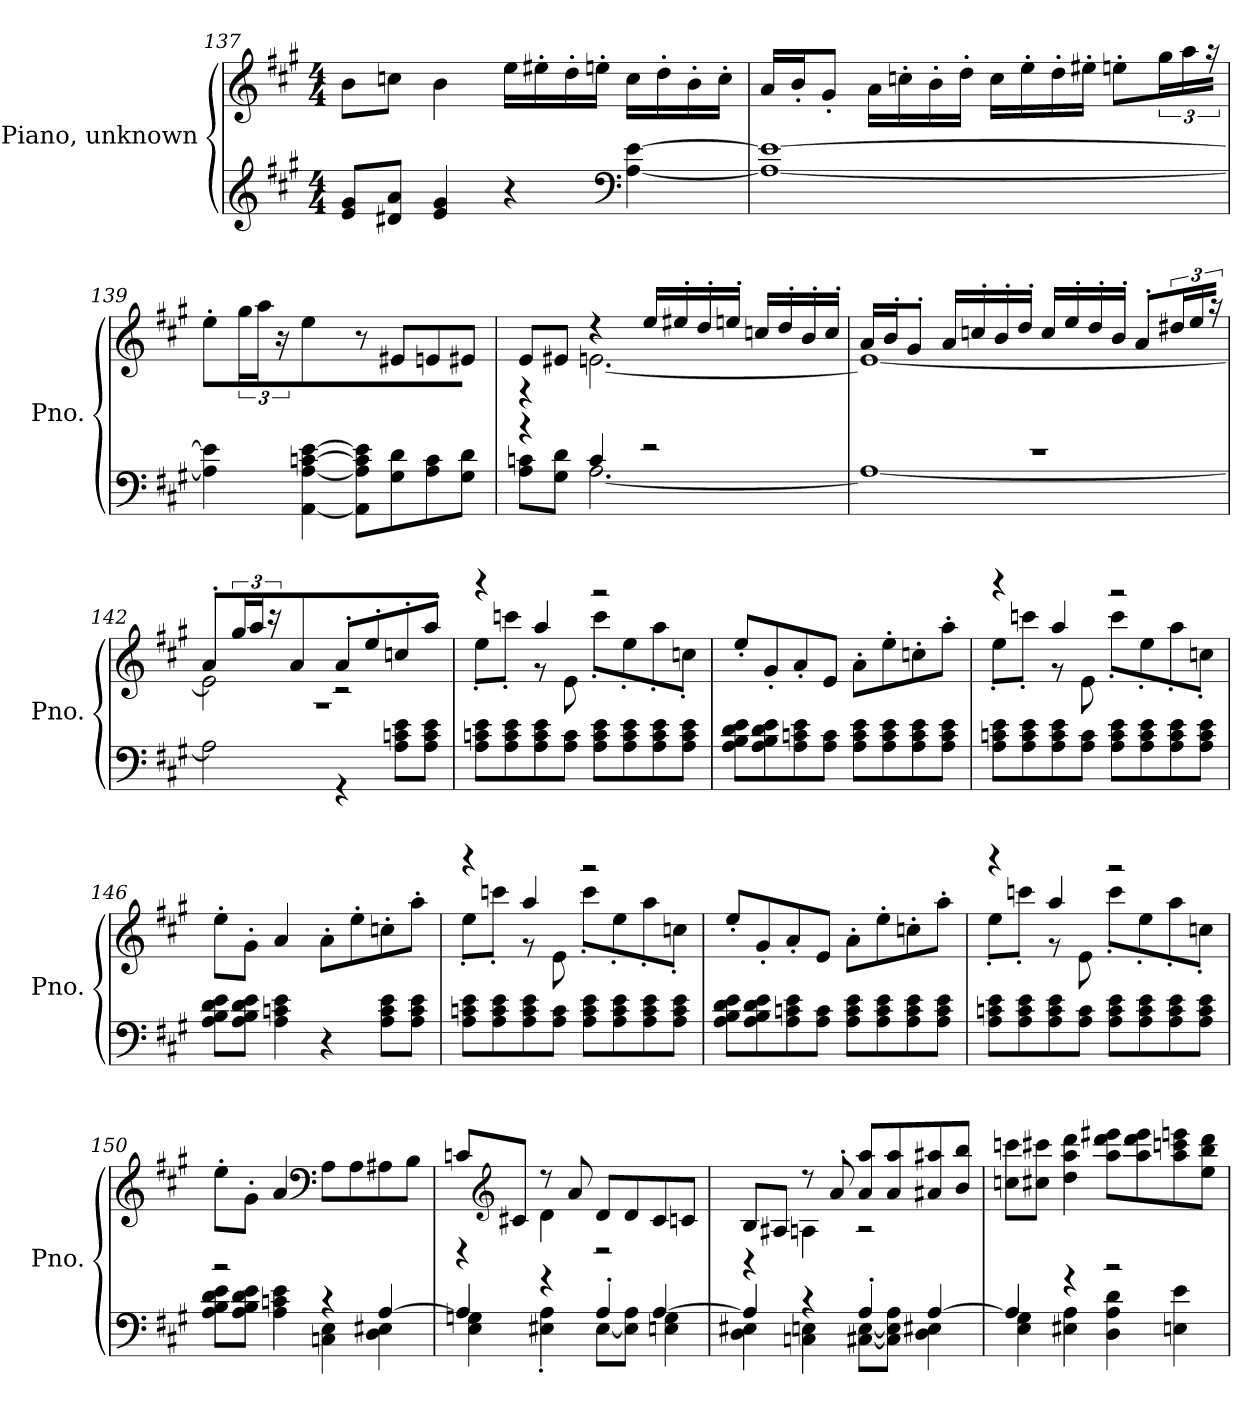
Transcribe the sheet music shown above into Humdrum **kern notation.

**kern	**kern
*part1	*part1
*staff2	*staff1
*I"Piano, unknown	*
*I'Pno.	*
*clefG2	*clefG2
*k[f#c#g#]	*k[f#c#g#]
*M4/4	*M4/4
=137	=137
8e/ 8g#/L	8b\L
8d#X/ 8a/J	8ccn\J
4e/ 4g#/	4b\
4r	16ee\LL
.	16ee#X'\
.	16dd'\
.	16een'\JJ
*clefF4	*
[4A\ [4e\	16cc\LL
.	16dd'\
.	16b'\
.	16cc'\JJ
!!LO:LB:g=z
=138	=138
1A_ 1e_	16a/LL
.	16b'/J
.	8g#'/J
.	16a\LL
.	16ccn'\
.	16b'\
.	16dd'\JJ
.	16cc\LL
.	16ee'\
.	16dd'\
.	16ee#X'\JJ
.	8een'\L
.	24gg#\L
.	24aa\JJ
.	24r
=139	=139
4A\] 4e\]	8ee'\L
.	24gg#\L
.	24aa\JJ
.	24r
[4AA\ [4A\ [4cn\ [4e\	4ee\
8AA\] 8A\] 8c\] 8e\]L	8r
8G#\ 8d\	8e#X/L
8A\ 8c\	8en/
8G#\ 8d\J	8e#X/J
=140	=140
*^	*^
4r	8A\ 8cn\L	8e/L	4r
.	8G#\ 8d\J	8e#X/J	.
4c/	[2.A\	4r	[2.en\
2r	.	16ee/LL	.
.	.	16ee#X'/	.
.	.	16dd'/	.
.	.	16een'/JJ	.
.	.	16ccn/LL	.
.	.	16dd'/	.
.	.	16b'/	.
.	.	16cc'/JJ	.
!!LO:LB:g=z	!!
=141	=141	=141	=141
1r	1A_	16a/LL	1e_
.	.	16b'/J	.
.	.	8g#'/J	.
.	.	16a/LL	.
.	.	16ccn'/	.
.	.	16b'/	.
.	.	16dd'/JJ	.
.	.	16cc/LL	.
.	.	16ee'/	.
.	.	16dd'/	.
.	.	16b'/JJ	.
.	.	8a'/L	.
.	.	24dd#X/L	.
.	.	24ee/JJ	.
.	.	24r	.
=142	=142	=142	=142
1r	2A\]	8a'/L	2e\]
.	.	24gg#/L	.
.	.	24aa/JJ	.
.	.	24r	.
.	.	4a/	.
.	4r	8a'/L	2r
.	.	8ee'/	.
.	8A\ 8cn\ 8e\L	8ccn'/	.
.	8A\ 8c\ 8e\J	8aa'/J	.
*v	*v	*	*
=143	=143	=143
8A\ 8cn\ 8e\L	4r	8ee'\L
8A\ 8c\ 8e\	.	8cccn'\J
8A\ 8c\ 8e\	4aa/	8r
8A\ 8c\J	.	8e\
8A\ 8c\ 8e\L	2r	8ccc'\L
8A\ 8c\ 8e\	.	8ee'\
8A\ 8c\ 8e\	.	8aa'\
8A\ 8c\ 8e\J	.	8ccn'\J
*	*v	*v
!!LO:LB:g=z
=144	=144
8A\ 8B\ 8d\ 8e\L	8ee'/L
8A\ 8B\ 8d\ 8e\	8g#'/
8A\ 8cn\ 8e\	8a'/
8A\ 8c\J	8e/J
8A\ 8c\ 8e\L	8a'\L
8A\ 8c\ 8e\	8ee'\
8A\ 8c\ 8e\	8ccn'\
8A\ 8c\ 8e\J	8aa'\J
=145	=145
*	*^
8A\ 8cn\ 8e\L	4r	8ee'\L
8A\ 8c\ 8e\	.	8cccn'\J
8A\ 8c\ 8e\	4aa/	8r
8A\ 8c\J	.	8e\
8A\ 8c\ 8e\L	2r	8ccc'\L
8A\ 8c\ 8e\	.	8ee'\
8A\ 8c\ 8e\	.	8aa'\
8A\ 8c\ 8e\J	.	8ccn'\J
*	*v	*v
=146	=146
8A\ 8B\ 8d\ 8e\L	8ee'\L
8A\ 8B\ 8d\ 8e\J	8g#'\J
4A\ 4cn\ 4e\	4a/
4r	8a'\L
.	8ee'\
8A\ 8c\ 8e\L	8ccn'\
8A\ 8c\ 8e\J	8aa'\J
!!LO:LB:g=z
=147	=147
*	*^
8A\ 8cn\ 8e\L	4r	8ee'\L
8A\ 8c\ 8e\	.	8cccn'\J
8A\ 8c\ 8e\	4aa/	8r
8A\ 8c\J	.	8e\
8A\ 8c\ 8e\L	2r	8ccc'\L
8A\ 8c\ 8e\	.	8ee'\
8A\ 8c\ 8e\	.	8aa'\
8A\ 8c\ 8e\J	.	8ccn'\J
*	*v	*v
=148	=148
8A\ 8B\ 8d\ 8e\L	8ee'/L
8A\ 8B\ 8d\ 8e\	8g#'/
8A\ 8cn\ 8e\	8a'/
8A\ 8c\J	8e/J
8A\ 8c\ 8e\L	8a'\L
8A\ 8c\ 8e\	8ee'\
8A\ 8c\ 8e\	8ccn'\
8A\ 8c\ 8e\J	8aa'\J
=149	=149
*	*^
8A\ 8cn\ 8e\L	4r	8ee'\L
8A\ 8c\ 8e\	.	8cccn'\J
8A\ 8c\ 8e\	4aa/	8r
8A\ 8c\J	.	8e\
8A\ 8c\ 8e\L	2r	8ccc'\L
8A\ 8c\ 8e\	.	8ee'\
8A\ 8c\ 8e\	.	8aa'\
8A\ 8c\ 8e\J	.	8ccn'\J
*	*v	*v
!!LO:LB:g=z
=150	=150
*^	*
2r	8A\ 8B\ 8d\ 8e\L	8ee'\L
.	8A\ 8B\ 8d\ 8e\J	8g#'\J
.	4A\ 4cn\ 4e\	4a/
*	*	*clefF4
4r	4Cn\ 4E\	8A\L
.	.	8A\
[4A/	4D\ 4E#X\	8A#X\
.	.	8B\J
=151	=151	=151
*	*	*^
4A/]	4E\ 4Gn\	8cn/L	4r
*	*	*clefG2	*
.	.	8c#X/J	.
4r	4E#X\' 4A\'	8r	4d\
.	.	8a/	.
4A'/	[8E#\L	8d/L	2r
.	8E#\] 8A\J	8d/	.
[4A/	4En\ 4G\	8c#/	.
.	.	8cn/J	.
=152	=152	=152	=152
4A/]	4D\ 4E#X\	8B/L	4r
.	.	8A#X/J	.
4r	4Cn\ 4En\	8r	4An\
.	.	8a'/	.
4A'/	[8C#X\ [8E\L	8a/ 8aa/L	2r
.	8C#\] 8E\] 8A\J	8a/ 8aa/	.
[4A/	4D\ 4E#X\	8a#X/ 8aa#X/	.
.	.	8b/ 8bb/J	.
*	*	*v	*v
!!LO:PB:g=z
=153	=153	=153
4A/]	4E\ 4G#\	8ccn\ 8cccn\L
.	.	8cc#X\ 8ccc#X\J
4r	4E#X\ 4A\	4dd\ 4aa\ 4ddd\
2r	4D\ 4A\ 4d\	8aa\ 8ddd\ 8eee#X\L
.	.	8aa\ 8ddd\ 8eee#\
.	4En\ 4e\	8aa\ 8cccn\ 8eeen\
.	.	8ee\ 8bb\ 8ddd\J
*v	*v	*
=	=
*-	*-
